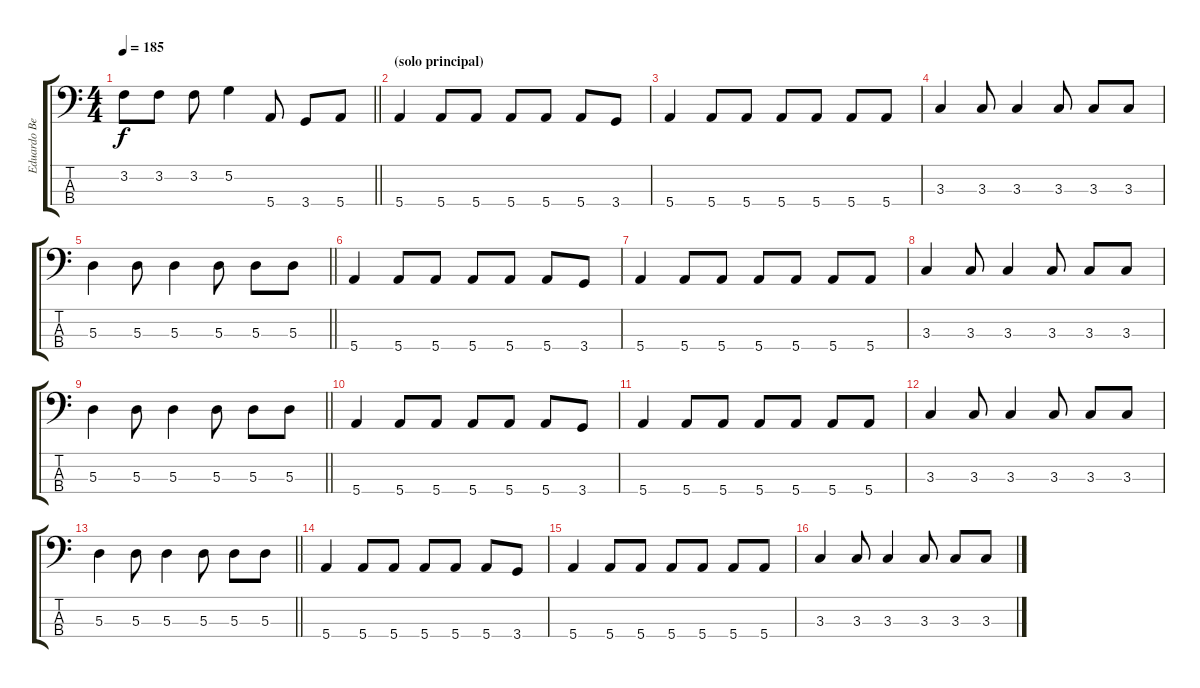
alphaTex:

\track ("Eduardo Beaumont 'Piñas' - Bajo" "Eduardo Be") {instrument electricbassfinger}
\staff {score tabs}
\tuning (G2 D2 A1 E1) {hide}
\ts (4 4)
\tempo 185
\clef f4
\barLineRight lightlight
\ks c
3.2{t}.8{dy f} 3.2.8 3.2.8 5.2.4 5.4.8 3.4.8 5.4.8 |
\section ("" "(solo principal)")
5.4.4 5.4.8 5.4.8 5.4.8 5.4.8 5.4.8 3.4.8 |
5.4.4 5.4.8 5.4.8 5.4.8 5.4.8 5.4.8 5.4.8 |
3.3.4 3.3.8 3.3.4 3.3.8 3.3.8 3.3.8 |
\barLineRight lightlight
5.3.4 5.3.8 5.3.4 5.3.8 5.3.8 5.3.8 |
5.4.4 5.4.8 5.4.8 5.4.8 5.4.8 5.4.8 3.4.8 |
5.4.4 5.4.8 5.4.8 5.4.8 5.4.8 5.4.8 5.4.8 |
3.3.4 3.3.8 3.3.4 3.3.8 3.3.8 3.3.8 |
\barLineRight lightlight
5.3.4 5.3.8 5.3.4 5.3.8 5.3.8 5.3.8 |
5.4.4 5.4.8 5.4.8 5.4.8 5.4.8 5.4.8 3.4.8 |
5.4.4 5.4.8 5.4.8 5.4.8 5.4.8 5.4.8 5.4.8 |
3.3.4 3.3.8 3.3.4 3.3.8 3.3.8 3.3.8 |
\barLineRight lightlight
5.3.4 5.3.8 5.3.4 5.3.8 5.3.8 5.3.8 |
5.4.4 5.4.8 5.4.8 5.4.8 5.4.8 5.4.8 3.4.8 |
5.4.4 5.4.8 5.4.8 5.4.8 5.4.8 5.4.8 5.4.8 |
3.3.4 3.3.8 3.3.4 3.3.8 3.3.8 3.3.8
